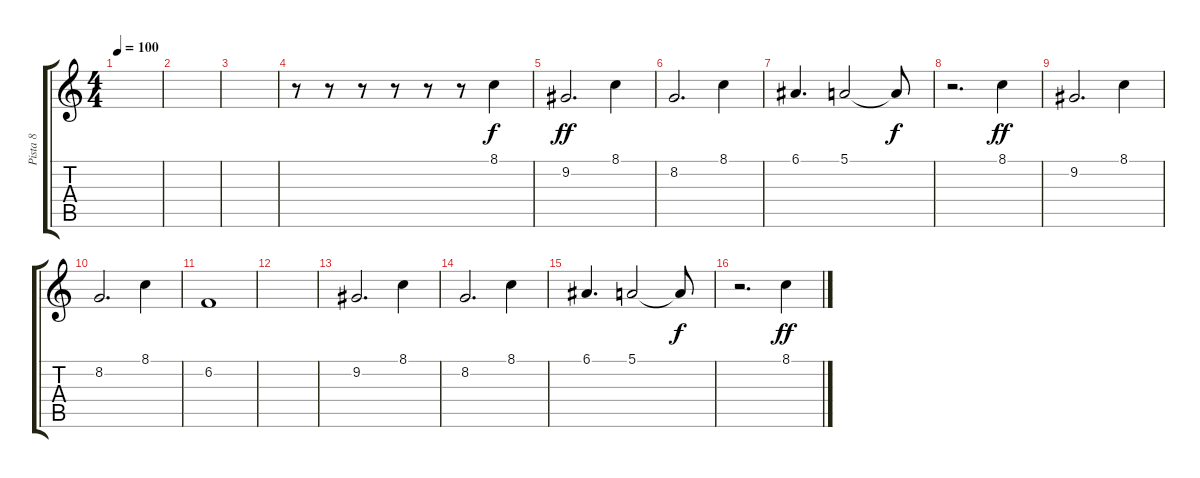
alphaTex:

\track ("Pista 8" "Pista 8") {instrument acousticgrandpiano}
\staff {score tabs}
\tuning (E4 B3 G3 D3 A2 E2) {hide}
\ts (4 4)
\tempo 100
\clef g2
\ks c
|
|
|
r.8 r.8 r.8 r.8 r.8 r.8 8.1.4{dy f} |
9.2.2{d dy ff} 8.1.4 |
8.2.2{d} 8.1.4 |
6.1.4{d} 5.1.2 5.1{t}.8{dy f} |
r.2{d} 8.1.4{dy ff} |
9.2.2{d} 8.1.4 |
8.2.2{d} 8.1.4 |
6.2.1 |
|
9.2.2{d} 8.1.4 |
8.2.2{d} 8.1.4 |
6.1.4{d} 5.1.2 5.1{t}.8{dy f} |
r.2{d} 8.1.4{dy ff}
